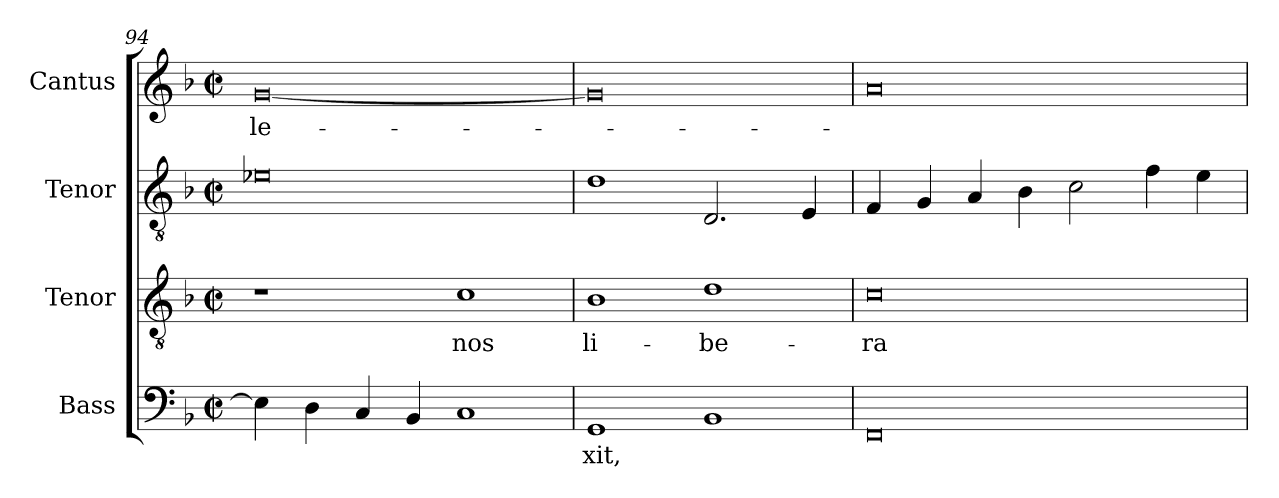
**kern	**text	**kern	**text	**kern	**kern	**text
*part4	*part4	*part3	*part3	*part2	*part1	*part1
*staff4	*staff4	*staff3	*staff3	*staff2	*staff1	*staff1
*I"Bass	*	*I"Tenor	*	*I"Tenor	*I"Cantus	*
*	*	*I'Tenor	*	*	*	*
*clefF4	*	*clefGv2	*	*clefGv2	*clefG2	*
*	*	*ITrd7c12	*	*ITrd7c12	*	*
*k[b-]	*	*k[b-]	*	*k[b-]	*k[b-]	*
*F:	*	*F:	*	*F:	*F:	*
*M2/2	*	*M2/2	*	*M2/2	*M2/2	*
*met(c|)	*	*met(c|)	*	*met(c|)	*met(c|)	*
=94	=94	=94	=94	=94	=94	=94
!	!	!	!	!	!	!LO:LY:b:color=#000000
4E-i\]	.	1r	.	0E-Xi	[<0gi	-le-
4Di\	.	.	.	.	.	.
4Ci/	.	.	.	.	.	.
4BB-i/	.	.	.	.	.	.
!	!	!	!LO:LY:b:color=#000000	!	!	!
1Ci	.	1Ci	nos	.	.	.
=95	=95	=95	=95	=95	=95	=95
!	!LO:LY:b:color=#000000	!	!	!	!	!
!	!	!	!LO:LY:b:color=#000000	!	!	!
1GGi	-xit,	1BB-i	li-	1Di	0gi]	.
!	!	!	!LO:LY:b:color=#000000	!	!	!
1BB-i	.	1Di	-be-	2.DDi/	.	.
.	.	.	.	4EEi/	.	.
=96	=96	=96	=96	=96	=96	=96
!	!	!	!LO:LY:b:color=#000000	!	!	!
0FFi	.	0Ci	-ra-	4FFi/	0ai	.
.	.	.	.	4GGi/	.	.
.	.	.	.	4AAi/	.	.
.	.	.	.	4BB-i\	.	.
.	.	.	.	2Ci\	.	.
.	.	.	.	4Fi\	.	.
.	.	.	.	4Ei\	.	.
=	=	=	=	=	=	=
*-	*-	*-	*-	*-	*-	*-
